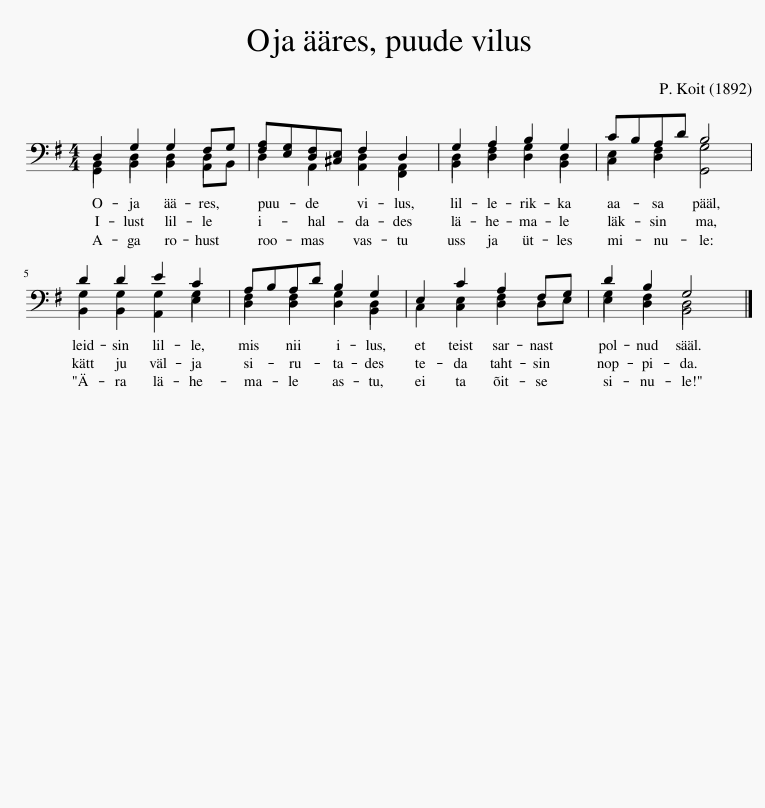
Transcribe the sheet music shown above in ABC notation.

X:1
%%score ( 1 2 3 )
L:1/8
M:4/4
I:linebreak $
K:G
V:1 bass
V:2 bass
V:3 bass
V:1
 D,2 G,2 G,2 F,G, | [F,A,][E,G,][D,F,][^C,E,] F,2 D,2 | G,2 A,2 B,2 G,2 | CB,A,D B,4 |$ D2 D2 E2 C2 | %5
 A,B,A,D B,2 G,2 | E,2 C2 A,2 F,G, | D2 B,2 G,4 |] %8
V:2
 B,,2 D,2 D,2 D,2 | D,2 A,,2 [A,,D,]2 [F,,A,,]2 | D,2 F,2 G,2 D,2 | E,2 F,2 G,4 |$ G,2 G,2 G,2 G,2 | %5
 F,2 F,2 G,2 D,2 | C,2 [C,E,]2 [D,F,]2 D,E, | G,2 F,2 D,4 |] %8
V:3
 G,,2 B,,2 B,,2 A,,B,, | x8 | B,,2 D,2 D,2 B,,2 | C,2 D,2 G,,4 |$ B,,2 B,,2 A,,2 E,2 | %5
 D,2 D,2 D,2 B,,2 | x8 | E,2 D,2 B,,4 |] %8
